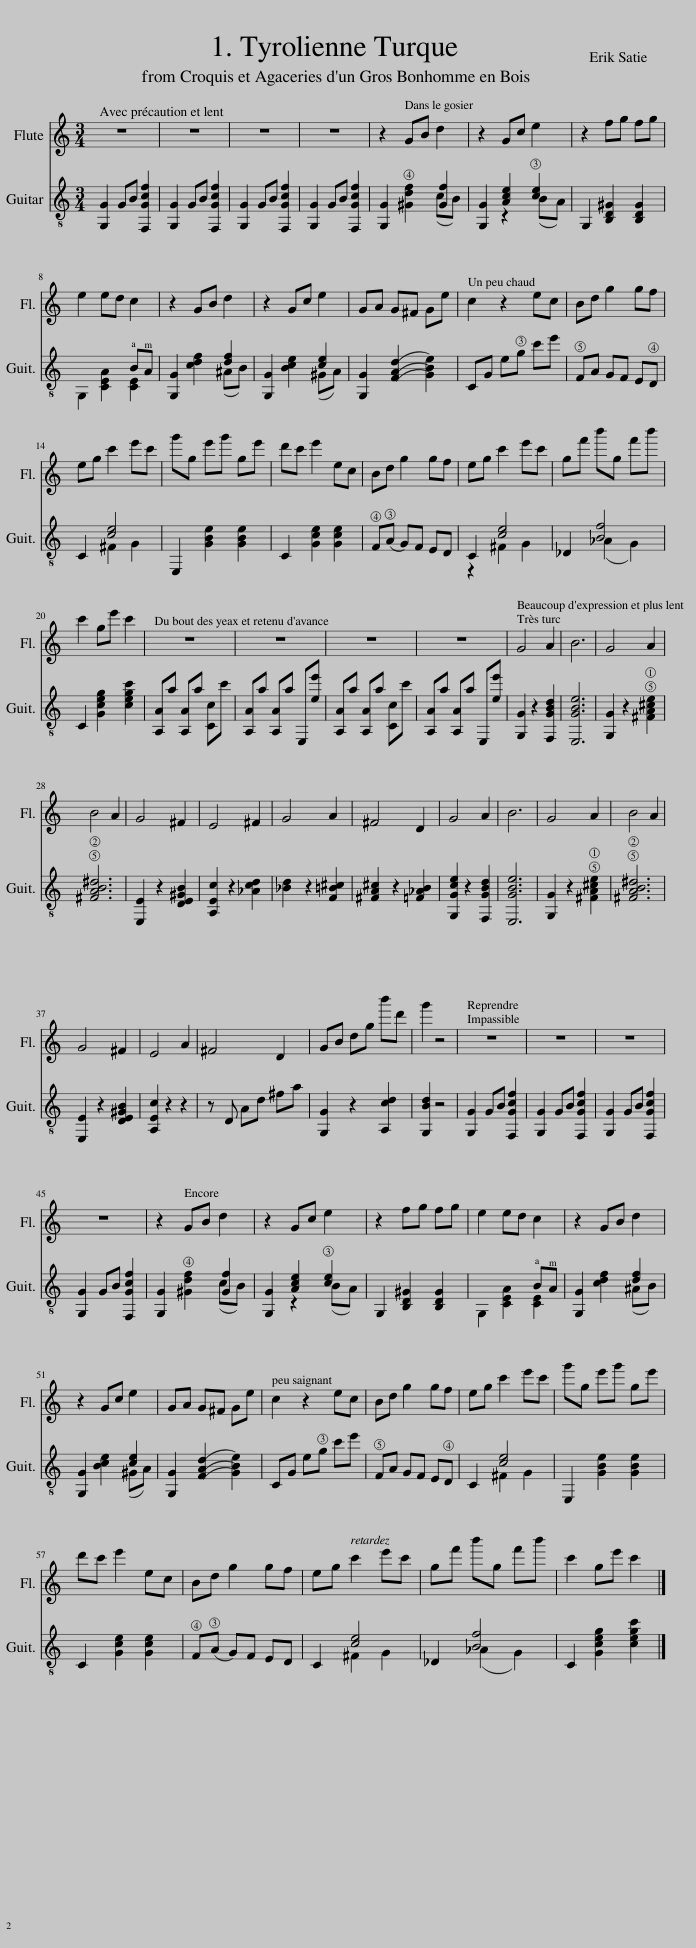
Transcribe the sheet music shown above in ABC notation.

X:1
%%score 1 ( 2 3 )
L:1/8
M:3/4
I:linebreak $
K:C
V:1 treble
V:2 treble-8
V:3 treble-8
V:1
 z6 | z6 | z6 | z6 | z2 GB d2 | %5
 z2 Gc e2 | z2 fg fg |$ e2 ed c2 | z2 GB d2 | z2 Gc e2 | %10
 GA G^F Ge | c2 z2 ec | Bd g2 gf |$ eg c'2 e'c' | g'g e'g' ge' | %15
 d'c' e'2 ec | Bd g2 gf | eg c'2 e'c' | gf' b'g f'b' |$ c'2 ge' c'2 | %20
 z6 | z6 | z6 | z6 | G4 A2 | %25
 B6 | G4 A2 |$ B4 A2 | G4 ^F2 | E4 ^F2 | %30
 G4 A2 | ^F4 D2 | G4 A2 | B6 | G4 A2 | %35
 B4 A2 |$ G4 ^F2 | E4 A2 | ^F4 D2 | GB dg b'd' | %40
 g'2 z4 | z6 | z6 | z6 |$ z6 | %45
 z2 GB d2 | z2 Gc e2 | z2 fg fg | e2 ed c2 | z2 GB d2 |$ %50
 z2 Gc e2 | GA G^F Ge | c2 z2 ec | Bd g2 gf | eg c'2 e'c' | %55
 g'g e'g' ge' |$ d'c' e'2 ec | Bd g2 gf | eg c'2 e'c' | gf' b'g f'b' | %60
 c'2 ge' c'2 |] %61
V:2
 [G,G]2 GB [F,Gcf]2 | [G,G]2 GB [F,Gcf]2 | [G,G]2 GB [F,Gcf]2 | [G,G]2 GB [F,Gcf]2 | [G,G]2 [^Gdf]2 [Gf]2 | %5
 [G,G]2 [Ace]2 [ce]2 | G,2 [B,D^G]2 [B,DG]2 |$ G,2 [CEA]2 [CE]2 | [G,G]2 [cdf]2 [df]2 | [G,G]2 [Bce]2 [ce]2 | %10
 [G,G]2 ((([FAd]2 [GBe]2))) | CG eg c'e' | FA GF ED |$ C2 [ce]4 | E,2 [GBe]2 [GBe]2 | %15
 C2 [Gce]2 [Gce]2 | F(A G)F ED | C2 [ce]4 | _D2 [Bf]4 |$ C2 [Gceg]2 [cegc']2 | %20
 [A,A]a [A,A]a [Cc]c' | [A,A]a [A,A]a E,[ee'] | [A,A]a [A,A]a [Cc]c' | [A,A]a [A,A]a E,[ee'] | [G,G]2 z2 [F,GBd]2 | %25
 [E,GBe]6 | [G,G]2 z2 [^FA^ce]2 |$ [^FAB^d]6 | [E,E]2 z2 [DE^GB]2 | [A,Ec]2 z2 [_Acd]2 | %30
 [_Bd]2 z2 [F=B^c]2 | [^FA^c]2 z2 [=F_AB]2 | [G,Gce]2 z2 [F,GBd]2 | [E,GBe]6 | [G,G]2 z2 [^FA^ce]2 | %35
 [^FAB^d]6 |$ [E,E]2 z2 [DE^GB]2 | [A,Ec]2 z2 z2 | z D Ad ^fa | [G,G]2 z2 [A,cd]2 | %40
 [G,Bd]2 z4 | [G,G]2 GB [F,Gcf]2 | [G,G]2 GB [F,Gcf]2 | [G,G]2 GB [F,Gcf]2 |$ [G,G]2 GB [F,Gcf]2 | %45
 [G,G]2 [^Gdf]2 [Gf]2 | [G,G]2 [Ace]2 [ce]2 | G,2 [B,D^G]2 [B,DG]2 | G,2 [CEA]2 [CE]2 | [G,G]2 [cdf]2 [df]2 |$ %50
 [G,G]2 [Bce]2 [ce]2 | [G,G]2 ((([FAd]2 [GBe]2))) | CG eg c'e' | FA GF ED | C2 [ce]4 | %55
 E,2 [GBe]2 [GBe]2 |$ C2 [Gce]2 [Gce]2 | F(A G)F ED | C2 [ce]4 | _D2 [Bf]4 | %60
 C2 [Gceg]2 [cegc']2 |] %61
V:3
 x6 | x6 | x6 | x6 | x2 x2 (cB) | %5
 x2 z2 (BA) | x6 |$ x2 x2 BA | x2 x2 (^AB) | x2 x2 (^GA) | %10
 x6 | x6 | x6 |$ x2 ^F2 G2 | x6 | %15
 x6 | x6 | z2 ^F2 G2 | x2 (_A2 G2) |$ x6 | %20
 x6 | x6 | x6 | x6 | x6 | %25
 x6 | x6 |$ x6 | x6 | x6 | %30
 x6 | x6 | x6 | x6 | x6 | %35
 x6 |$ x6 | x6 | x6 | x6 | %40
 x6 | x6 | x6 | x6 |$ x6 | %45
 x2 x2 (cB) | x2 z2 (BA) | x6 | x2 x2 BA | x2 x2 (^AB) |$ %50
 x2 x2 (^GA) | x6 | x6 | x6 | x2 ^F2 G2 | %55
 x6 |$ x6 | x6 | x2 ^F2 G2 | x2 (_A2 G2) | %60
 x6 |] %61
